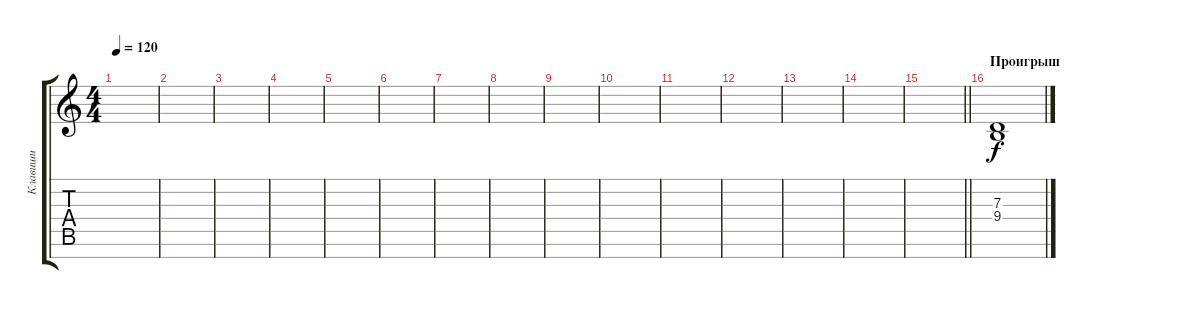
\track ("Клавиши" "Клавиши") {instrument stringensemble2}
\staff {score tabs}
\tuning (E4 B3 G3 D3 A2 E2 B1) {hide}
\ts (4 4)
\tempo 120
\clef g2
\ks c
|
|
|
|
|
|
|
|
|
|
|
|
|
|
\barLineRight lightlight
|
\section ("" "Проигрыш")
(7.3 9.4).1{volume 10}
